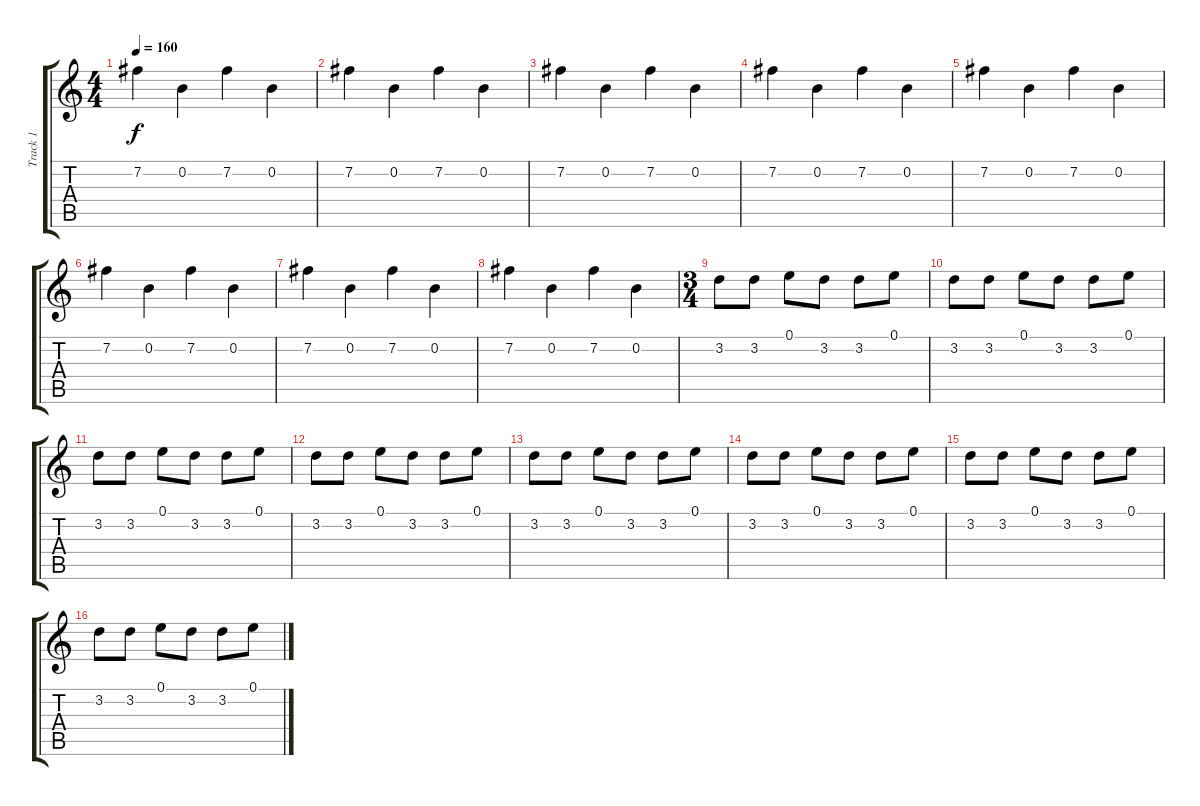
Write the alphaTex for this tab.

\track ("Track 1" "Track 1") {instrument acousticguitarnylon}
\staff {score tabs}
\tuning (E4 B3 G3 D3 A2 E2) {hide}
\ts (4 4)
\tempo 160
\clef g2
\ks c
7.2.4{dy f} 0.2.4 7.2.4 0.2.4 |
7.2.4 0.2.4 7.2.4 0.2.4 |
7.2.4 0.2.4 7.2.4 0.2.4 |
7.2.4 0.2.4 7.2.4 0.2.4 |
7.2.4 0.2.4 7.2.4 0.2.4 |
7.2.4 0.2.4 7.2.4 0.2.4 |
7.2.4 0.2.4 7.2.4 0.2.4 |
7.2.4 0.2.4 7.2.4 0.2.4 |
\ts (3 4)
3.2.8 3.2.8 0.1.8 3.2.8 3.2.8 0.1.8 |
3.2.8 3.2.8 0.1.8 3.2.8 3.2.8 0.1.8 |
3.2.8 3.2.8 0.1.8 3.2.8 3.2.8 0.1.8 |
3.2.8 3.2.8 0.1.8 3.2.8 3.2.8 0.1.8 |
3.2.8 3.2.8 0.1.8 3.2.8 3.2.8 0.1.8 |
3.2.8 3.2.8 0.1.8 3.2.8 3.2.8 0.1.8 |
3.2.8 3.2.8 0.1.8 3.2.8 3.2.8 0.1.8 |
3.2.8 3.2.8 0.1.8 3.2.8 3.2.8 0.1.8
